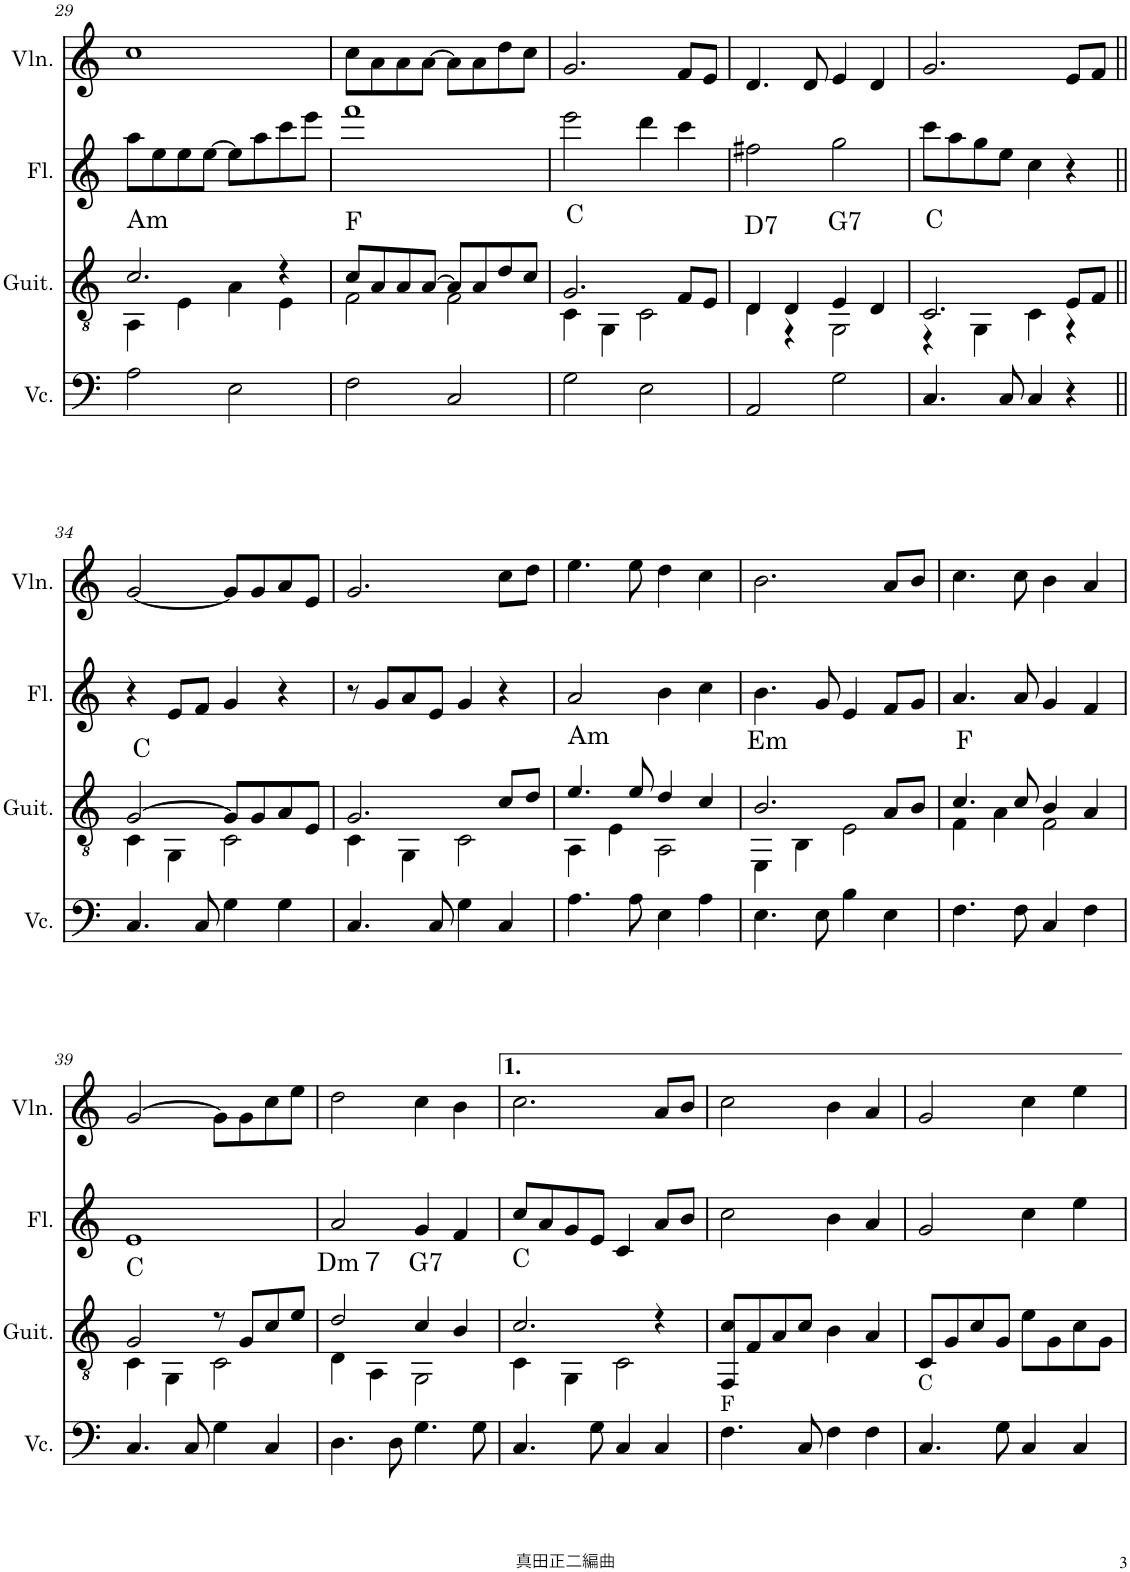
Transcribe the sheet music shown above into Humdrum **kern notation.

**kern	**kern	**kern	**kern
*part4	*part3	*part2	*part1
*staff4	*staff3	*staff2	*staff1
*I"チェロ	*I"クラシックギター	*I"フルート	*I"ヴァイオリン
!!LO:PB:g=z
*clefF4	*clefGv2	*clefG2	*clefG2
*k[]	*k[]	*k[]	*k[]
*M4/4	*M4/4	*M4/4	*M4/4
=29	=29	=29	=29
*	*^	*	*
!	!LO:TX:a:t=Am	!	!	!
2A\	2.c/	4AA\	8aa\L	1cc
.	.	.	8ee\	.
.	.	4E\	8ee\	.
.	.	.	[8ee\J	.
2E\	.	4A\	8ee\L]	.
.	.	.	8aa\	.
.	4r	4E\	8ccc\	.
.	.	.	8eee\J	.
=30	=30	=30	=30	=30
!	!LO:TX:a:t=F	!	!	!
2F\	8c/L	2F\	1fff	8cc\L
.	8A/	.	.	8a\
.	8A/	.	.	8a\
.	[8A/J	.	.	[8a\J
2C/	8A/L]	2F\	.	8a\L]
.	8A/	.	.	8a\
.	8d/	.	.	8dd\
.	8c/J	.	.	8cc\J
=31	=31	=31	=31	=31
!	!LO:TX:a:t=C	!	!	!
2G\	2.G/	4C\	2eee\	2.g/
.	.	4GG\	.	.
2E\	.	2C\	4ddd\	.
.	8F/L	.	4ccc\	8f/L
.	8E/J	.	.	8e/J
=32	=32	=32	=32	=32
!	!LO:TX:a:t=D7	!	!	!
2AA/	4D/	4D\	2ff#X\	4.d/
.	4D/	4r	.	.
.	.	.	.	8d/
!	!LO:TX:a:t=G7	!	!	!
2G\	4E/	2GG\	2gg\	4e/
.	4D/	.	.	4d/
=33	=33	=33	=33	=33
!	!LO:TX:a:t=C	!	!	!
4.C/	2.C/	4r	8ccc\L	2.g/
.	.	.	8aa\	.
.	.	4GG\	8gg\	.
8C/	.	.	8ee\J	.
4C/	.	4C\	4cc\	.
4r	8E/L	4r	4r	8e/L
.	8F/J	.	.	8f/J
!!LO:LB:g=z
=34||	=34||	=34||	=34||	=34||
!	!LO:TX:a:t=C	!	!	!
4.C/	[2G/	4C\	4r	[2g/
.	.	4GG\	8e/L	.
8C/	.	.	8f/J	.
4G\	8G/L]	2C\	4g/	8g/L]
.	8G/	.	.	8g/
4G\	8A/	.	4r	8a/
.	8E/J	.	.	8e/J
=35	=35	=35	=35	=35
4.C/	2.G/	4C\	8r	2.g/
.	.	.	8g/L	.
.	.	4GG\	8a/	.
8C/	.	.	8e/J	.
4G\	.	2C\	4g/	.
4C/	8c/L	.	4r	8cc\L
.	8d/J	.	.	8dd\J
=36	=36	=36	=36	=36
!	!LO:TX:a:t=Am	!	!	!
4.A\	4.e/	4AA\	2a/	4.ee\
.	.	4E\	.	.
8A\	8e/	.	.	8ee\
4E\	4d/	2AA\	4b\	4dd\
4A\	4c/	.	4cc\	4cc\
=37	=37	=37	=37	=37
!	!LO:TX:a:t=Em	!	!	!
4.E\	2.B/	4EE\	4.b\	2.b\
.	.	4BB\	.	.
8E\	.	.	8g/	.
4B\	.	2E\	4e/	.
4E\	8A/L	.	8f/L	8a/L
.	8B/J	.	8g/J	8b/J
=38	=38	=38	=38	=38
!	!LO:TX:a:t=F	!	!	!
4.F\	4.c/	4F\	4.a/	4.cc\
.	.	4A\	.	.
8F\	8c/	.	8a/	8cc\
4C/	4B/	2F\	4g/	4b\
4F\	4A/	.	4f/	4a/
!!LO:LB:g=z
=39	=39	=39	=39	=39
!	!LO:TX:a:t=C	!	!	!
4.C/	2G/	4C\	1e	[2g/
.	.	4GG\	.	.
8C/	.	.	.	.
4G\	8r	2C\	.	8g\L]
.	8G/L	.	.	8g\
4C/	8c/	.	.	8cc\
.	8e/J	.	.	8ee\J
=40	=40	=40	=40	=40
!	!LO:TX:a:t=Dm７	!	!	!
4.D\	2d/	4D\	2a/	2dd\
.	.	4AA\	.	.
8D\	.	.	.	.
!	!LO:TX:a:t=G7	!	!	!
4.G\	4c/	2GG\	4g/	4cc\
.	4B/	.	4f/	4b\
8G\	.	.	.	.
=41	=41	=41	=41	=41
!	!LO:TX:a:t=C	!	!	!
4.C/	2.c/	4C\	8cc/L	2.cc\
.	.	.	8a/	.
.	.	4GG\	8g/	.
8G\	.	.	8e/J	.
4C/	.	2C\	4c/	.
4C/	4r	.	8a/L	8a/L
.	.	.	8b/J	8b/J
*	*v	*v	*	*
=42	=42	=42	=42
!	!LO:TX:b:t=F	!	!
4.F\	8FF/ 8c/L	2cc\	2cc\
.	8F/	.	.
.	8A/	.	.
8C/	8c/J	.	.
4F\	4B\	4b\	4b\
4F\	4A/	4a/	4a/
=43	=43	=43	=43
!	!LO:TX:b:t=C	!	!
4.C/	8C/L	2g/	2g/
.	8G/	.	.
.	8c/	.	.
8G\	8G/J	.	.
4C/	8e\L	4cc\	4cc\
.	8G\	.	.
4C/	8c\	4ee\	4ee\
.	8G\J	.	.
=	=	=	=
*-	*-	*-	*-
